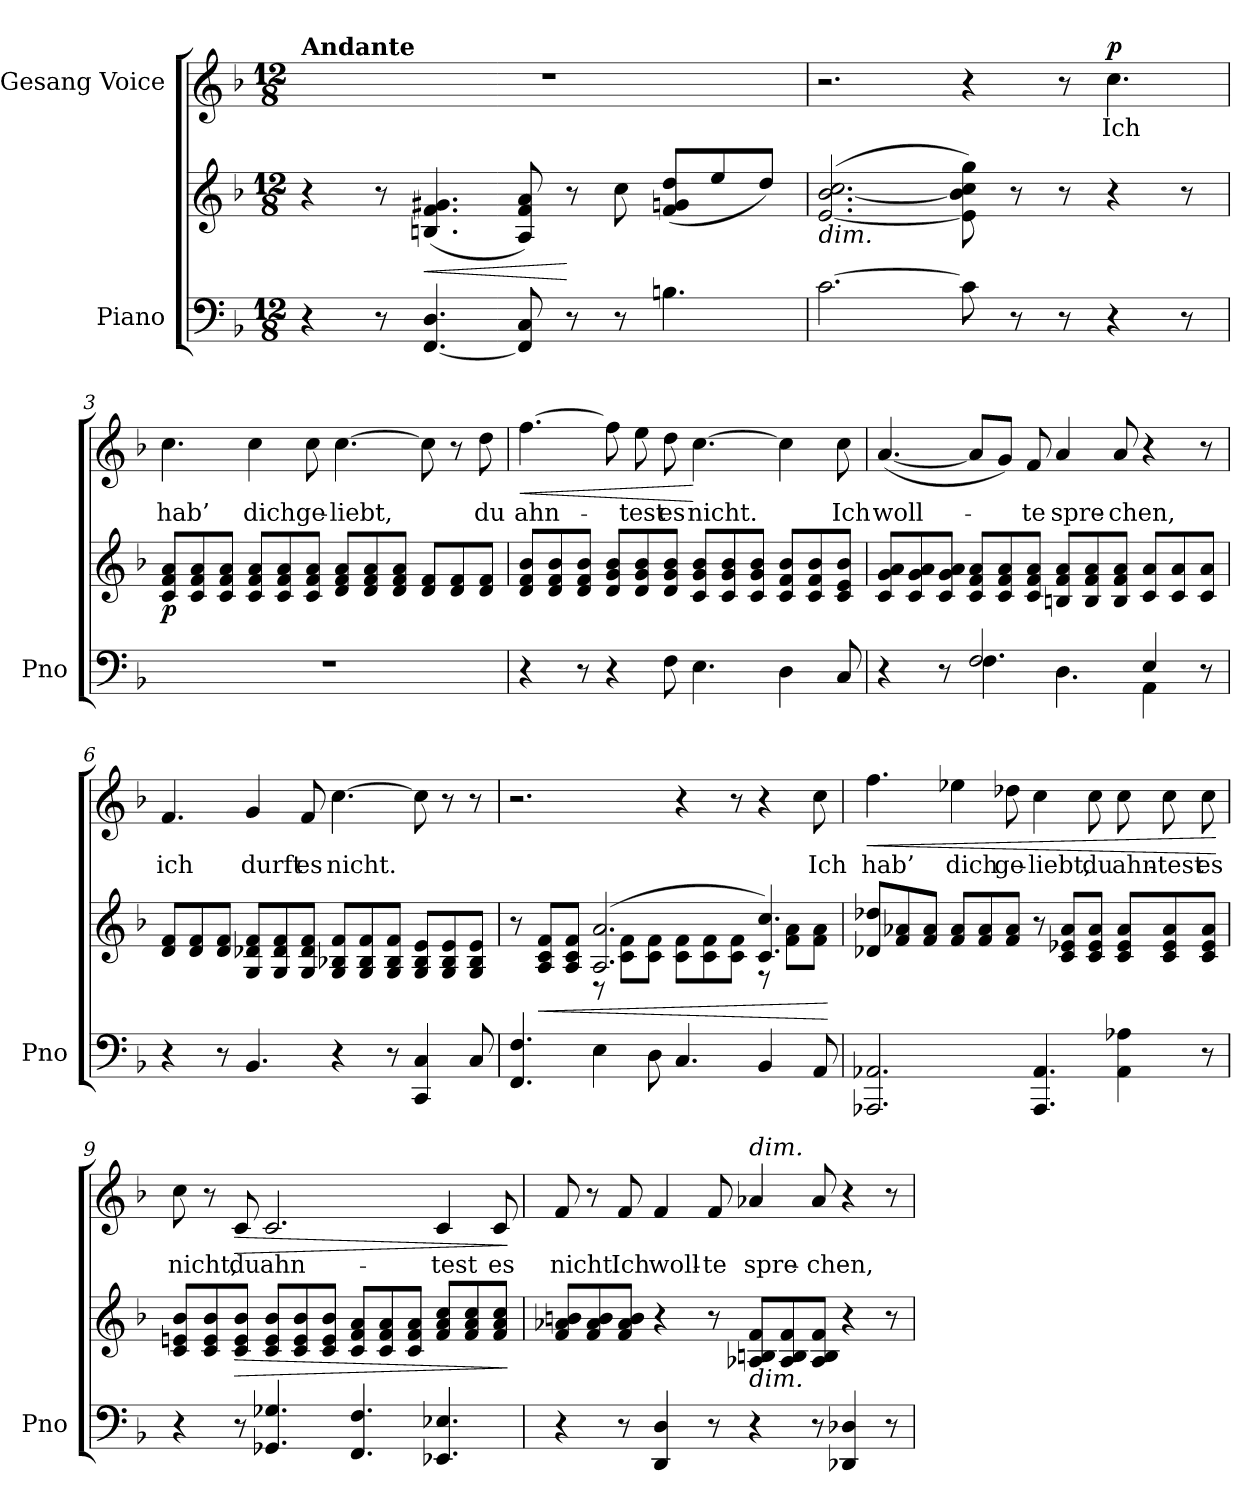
**kern	**kern	**dynam	**kern	**text	**dynam
*part2	*part2	*part2	*part1	*part1	*part1
*staff3	*staff2	*staff2/3	*staff1	*staff1	*staff1
*I"Piano	*	*	*I"Gesang Voice	*	*
*I'Pno	*	*	*	*	*
*clefF4	*clefG2	*	*clefG2	*	*
*k[b-]	*k[b-]	*	*k[b-]	*	*
*M12/8	*M12/8	*	*M12/8	*	*
=1	=1	=1	=1	=1	=1
!	!	!	!LO:TX:a:B:t=Andante	!	!
4r	4r	.	1.r	.	.
8r	8r	.	.	.	.
!	!	!LO:HP:b	!	!	!
[4.FF/ 4.D/	(<4.Bn/ 4.f/ 4.g#X/	<	.	.	.
8FF/] 8C/	8A/ 8f/ 8a/)	.	.	.	.
8r	8r	[	.	.	.
8r	8cc\	.	.	.	.
4.Bn\	(<8f/ 8gn/ 8dd/L	.	.	.	.
.	8ee/	.	.	.	.
.	8dd/J)	.	.	.	.
=2	=2	=2	=2	=2	=2
!	!LO:TX:b:i:t=dim.	!	!	!	!
[2.c\	(>[2.e/ [2.b-/ 2.cc/	.	2.r	.	.
8c\]	8e\] 8b-\] 8cc\ 8gg\)	.	4r	.	.
8r	8r	.	.	.	.
8r	8r	.	8r	.	.
!	!	!	!	!LO:LY:b	!LO:DY:a
4r	4r	.	4.cc\	Ich	p
8r	8r	.	.	.	.
=3	=3	=3	=3	=3	=3
!	!	!LO:DY:b	!	!LO:LY:b	!
1.r	8c/ 8f/ 8a/L	p	4.cc\	hab’	.
.	8c/ 8f/ 8a/	.	.	.	.
.	8c/ 8f/ 8a/J	.	.	.	.
!	!	!	!	!LO:LY:b	!
.	8c/ 8f/ 8a/L	.	4cc\	dich	.
.	8c/ 8f/ 8a/	.	.	.	.
!	!	!	!	!LO:LY:b	!
.	8c/ 8f/ 8a/J	.	8cc\	ge-	.
!	!	!	!	!LO:LY:b	!
.	8d/ 8f/ 8a/L	.	[4.cc\	-liebt,	.
.	8d/ 8f/ 8a/	.	.	.	.
.	8d/ 8f/ 8a/J	.	.	.	.
.	8d/ 8f/L	.	8cc\]	.	.
.	8d/ 8f/	.	8r	.	.
!	!	!	!	!LO:LY:b	!
.	8d/ 8f/J	.	8dd\	du	.
!!LO:LB:g=z
=4	=4	=4	=4	=4	=4
!	!	!	!	!LO:LY:b	!LO:HP:b
4r	8d/ 8f/ 8b-/L	.	[4.ff\	ahn-	<
.	8d/ 8f/ 8b-/	.	.	.	.
8r	8d/ 8f/ 8b-/J	.	.	.	.
4r	8d/ 8g/ 8b-/L	.	8ff\]	.	.
!	!	!	!	!LO:LY:b	!
.	8d/ 8g/ 8b-/	.	8ee\	-test	.
!	!	!	!	!LO:LY:b	!
8F\	8d/ 8g/ 8b-/J	.	8dd\	es	.
!	!	!	!	!LO:LY:b	!
4.E\	8c/ 8g/ 8b-/L	.	[4.cc\	nicht.	[
.	8c/ 8g/ 8b-/	.	.	.	.
.	8c/ 8g/ 8b-/J	.	.	.	.
4D\	8c/ 8f/ 8b-/L	.	4cc\]	.	.
.	8c/ 8f/ 8b-/	.	.	.	.
!	!	!	!	!LO:LY:b	!
8C/	8c/ 8e/ 8b-/J	.	8cc\	Ich	.
=5	=5	=5	=5	=5	=5
*^	*	*	*	*	*
!	!	!	!	!	!LO:LY:b	!
4r	4ryy	8c/ 8g/ 8a/L	.	(<[4.a/	woll-	.
.	.	8c/ 8g/ 8a/	.	.	.	.
8r	8ryy	8c/ 8g/ 8a/J	.	.	.	.
2.F/	4.F\	8c/ 8f/ 8a/L	.	8a/L]	.	.
.	.	8c/ 8f/ 8a/	.	8g/J)	.	.
!	!	!	!	!	!LO:LY:b	!
.	.	8c/ 8f/ 8a/J	.	8f/	-te	.
!	!	!	!	!	!LO:LY:b	!
.	4.D\	8Bn/ 8f/ 8a/L	.	4a/	spre-	.
.	.	8B/ 8f/ 8a/	.	.	.	.
!	!	!	!	!	!LO:LY:b	!
.	.	8B/ 8f/ 8a/J	.	8a/	-chen,	.
4E/	4AA\	8c/ 8a/L	.	4r	.	.
.	.	8c/ 8a/	.	.	.	.
8r	8ryy	8c/ 8a/J	.	8r	.	.
=6	=6	=6	=6	=6	=6	=6
!	!	!	!	!	!LO:LY:b	!
*v	*v	*	*	*	*	*
4r	8d/ 8f/L	.	4.f/	ich	.
.	8d/ 8f/	.	.	.	.
8r	8d/ 8f/J	.	.	.	.
!	!	!	!	!LO:LY:b	!
4.BB-/	8G/ 8d-X/ 8f/L	.	4g/	durft	.
.	8G/ 8d-/ 8f/	.	.	.	.
!	!	!	!	!LO:LY:b	!
.	8G/ 8d-/ 8f/J	.	8f/	es	.
!	!	!	!	!LO:LY:b	!
4r	8G/ 8B-X/ 8f/L	.	[4.cc\	nicht.	.
.	8G/ 8B-/ 8f/	.	.	.	.
8r	8G/ 8B-/ 8f/J	.	.	.	.
4CC/ 4C/	8G/ 8B-/ 8e/L	.	8cc\]	.	.
.	8G/ 8B-/ 8e/	.	8r	.	.
8C/	8G/ 8B-/ 8e/J	.	8r	.	.
!!LO:LB:g=z
=7	=7	=7	=7	=7	=7
*	*^	*	*	*	*
4.FF/ 4.F/	8r	4.ryy	.	2.r	.	.
!	!	!	!LO:HP:b	!	!	!
.	8A/ 8c/ 8f/L	.	<	.	.	.
.	8A/ 8c/ 8f/J	.	.	.	.	.
4E\	(>2.A/ 2.a/	8r	.	.	.	.
.	.	8c\ 8f\L	.	.	.	.
8D\	.	8c\ 8f\J	.	.	.	.
4.C/	.	8c\ 8f\L	.	4r	.	.
.	.	8c\ 8f\	.	.	.	.
.	.	8c\ 8f\J	.	8r	.	.
4BB-/	4.c/ 4.cc/)	8r	.	4r	.	.
.	.	8f\ 8a\L	.	.	.	.
!	!	!	!	!	!LO:LY:b	!
8AA/	.	8f\ 8a\J	.	8cc\	Ich	.
*	*v	*v	*	*	*	*
.	.	[	.	.	.
=8	=8	=8	=8	=8	=8
!	!	!	!	!LO:LY:b	!LO:HP:b
2.AAA-X/ 2.AA-X/	8d-X/ 8dd-X/L	.	4.ff\	hab’	<
.	8f/ 8a-X/	.	.	.	.
.	8f/ 8a-/J	.	.	.	.
!	!	!	!	!LO:LY:b	!
.	8f/ 8a-/L	.	4ee-X\	dich	.
.	8f/ 8a-/	.	.	.	.
!	!	!	!	!LO:LY:b	!
.	8f/ 8a-/J	.	8dd-X\	ge-	.
!	!	!	!	!LO:LY:b	!
4.AAA-/ 4.AA-/	8r	.	4cc\	-liebt,	.
.	8c/ 8e-X/ 8a-/L	.	.	.	.
!	!	!	!	!LO:LY:b	!
.	8c/ 8e-/ 8a-/J	.	8cc\	du	.
!	!	!	!	!LO:LY:b	!
4AA-\ 4A-X\	8c/ 8e-/ 8a-/L	.	8cc\	ahn-	.
!	!	!	!	!LO:LY:b	!
.	8c/ 8e-/ 8a-/	.	8cc\	-test	.
!	!	!	!	!LO:LY:b	!
8r	8c/ 8e-/ 8a-/J	.	8cc\	es	.
.	.	.	.	.	[
=9	=9	=9	=9	=9	=9
!	!	!	!	!LO:LY:b	!
4r	8c/ 8en/ 8b-/L	.	8cc\	nicht,	.
.	8c/ 8e/ 8b-/	.	8r	.	.
!	!	!LO:HP:b	!	!LO:LY:b	!LO:HP:b
8r	8c/ 8e/ 8b-/J	>	8c/	du	>
!	!	!	!	!LO:LY:b	!
4.GG-X/ 4.G-X/	8c/ 8e/ 8b-/L	.	2.c/	ahn-	.
.	8c/ 8e/ 8b-/	.	.	.	.
.	8c/ 8e/ 8b-/J	.	.	.	.
4.FF/ 4.F/	8c/ 8f/ 8a/L	.	.	.	.
.	8c/ 8f/ 8a/	.	.	.	.
.	8c/ 8f/ 8a/J	.	.	.	.
!	!	!	!	!LO:LY:b	!
4.EE-X/ 4.E-X/	8f/ 8a/ 8cc/L	.	4c/	-test	.
.	8f/ 8a/ 8cc/	.	.	.	.
!	!	!	!	!LO:LY:b	!
.	8f/ 8a/ 8cc/J	.	8c/	es	.
.	.	]	.	.	]
!!LO:LB:g=z
=10	=10	=10	=10	=10	=10
!	!	!	!	!LO:LY:b	!
4r	8f/ 8a-X/ 8bn/L	.	8f/	nicht.	.
.	8f/ 8a-/ 8b/	.	8r	.	.
!	!	!	!	!LO:LY:b	!
8r	8f/ 8a-/ 8b/J	.	8f/	Ich	.
!	!	!	!	!LO:LY:b	!
4DD/ 4D/	4r	.	4f/	woll-	.
!	!	!	!	!LO:LY:b	!
8r	8r	.	8f/	-te	.
!	!	!	!LO:TX:a:i:t=dim.	!	!
!	!LO:TX:b:i:t=dim.	!	!	!	!
!	!	!	!	!LO:LY:b	!
4r	8A-X/ 8Bn/ 8f/L	.	4a-X/	spre-	.
.	8A-/ 8B/ 8f/	.	.	.	.
!	!	!	!	!LO:LY:b	!
8r	8A-/ 8B/ 8f/J	.	8a-/	-chen,	.
4DD-X/ 4D-X/	4r	.	4r	.	.
8r	8r	.	8r	.	.
=	=	=	=	=	=
*-	*-	*-	*-	*-	*-
